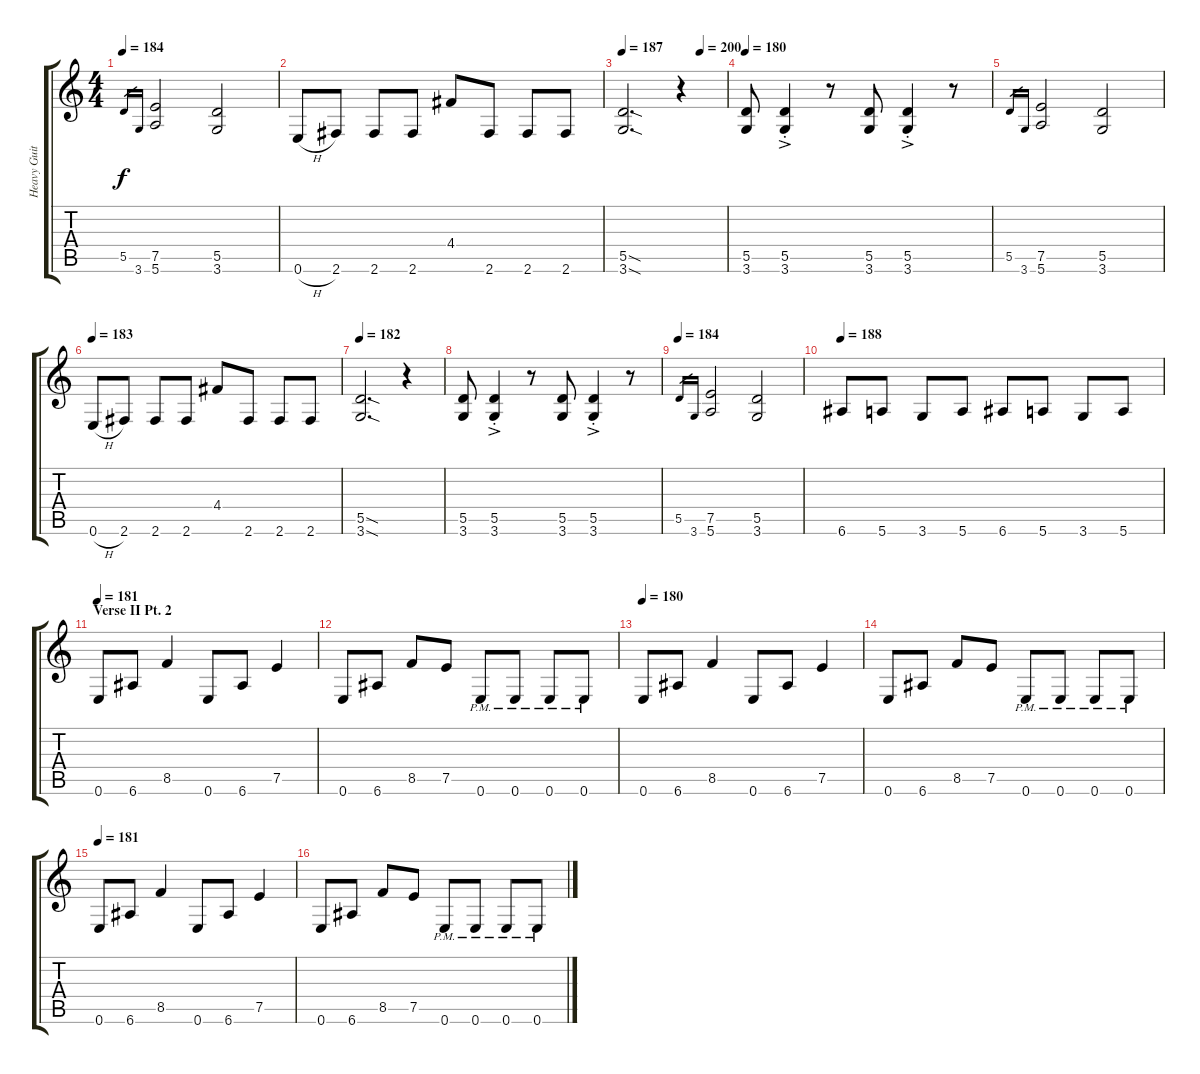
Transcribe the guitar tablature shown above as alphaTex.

\track ("Heavy Guitar Left Channel" "Heavy Guit") {instrument distortionguitar}
\staff {score tabs}
\tuning (E4 B3 G3 D3 A2 E2) {hide}
\ts (4 4)
\tempo 184
\clef g2
\ks c
5.5.16{gr dy f} 3.6.16{gr} (7.5 5.6).2 (5.5 3.6).2 |
0.6{h}.8 2.6.8 2.6.8 2.6.8 4.4.8 2.6.8 2.6.8 2.6.8 |
\tempo 187
\tempo (200 0.75)
(5.5{sod} 3.6{sod}).2{d} r.4 |
\tempo 180
(5.5 3.6).8 (5.5{ac st} 3.6{ac st}).4 r.8 (5.5 3.6).8 (5.5{ac st} 3.6{ac st}).4 r.8 |
5.5.16{gr} 3.6.16{gr} (7.5 5.6).2 (5.5 3.6).2 |
\tempo 183
0.6{h}.8 2.6.8 2.6.8 2.6.8 4.4.8 2.6.8 2.6.8 2.6.8 |
\tempo 182
(5.5{sod} 3.6{sod}).2{d} r.4 |
(5.5 3.6).8 (5.5{ac st} 3.6{ac st}).4 r.8 (5.5 3.6).8 (5.5{ac st} 3.6{ac st}).4 r.8 |
\tempo 184
5.5.16{gr} 3.6.16{gr} (7.5 5.6).2 (5.5 3.6).2 |
\tempo 188
6.6.8 5.6.8 3.6.8 5.6.8 6.6.8 5.6.8 3.6.8 5.6.8 |
\section ("" "Verse II Pt. 2")
\tempo 181
0.6.8 6.6.8 8.5.4 0.6.8 6.6.8 7.5.4 |
0.6.8 6.6.8 8.5.8 7.5.8 0.6{pm}.8 0.6{pm}.8 0.6{pm}.8 0.6{pm}.8 |
\tempo 180
0.6.8 6.6.8 8.5.4 0.6.8 6.6.8 7.5.4 |
0.6.8 6.6.8 8.5.8 7.5.8 0.6{pm}.8 0.6{pm}.8 0.6{pm}.8 0.6{pm}.8 |
\tempo 181
0.6.8 6.6.8 8.5.4 0.6.8 6.6.8 7.5.4 |
0.6.8 6.6.8 8.5.8 7.5.8 0.6{pm}.8 0.6{pm}.8 0.6{pm}.8 0.6{pm}.8
